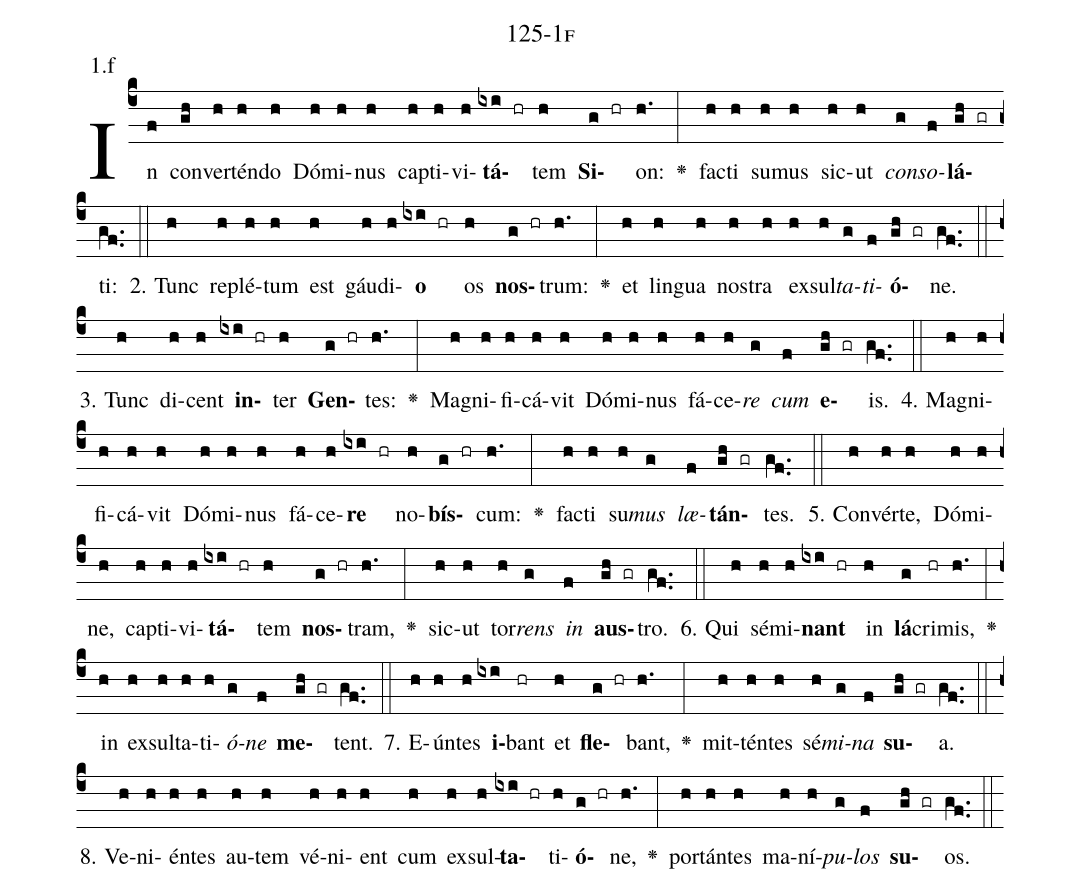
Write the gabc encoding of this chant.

name: 125-1f;
annotation: 1.f;
%%
(c4)In(f) con(gh)ver(h)tén(h)do(h) Dó(h)mi(h)nus(h) cap(h)ti(h)vi(h)<b>tá</b>(ixi hr)tem(h) <b>Si</b>(g hr)on:(h.) <v>\greheightstar</v>(:) fac(h)ti(h) su(h)mus(h) sic(h)ut(h) <i>con</i>(g)<i>so</i>(f)<b>lá</b>(gh gr)ti:(gf..) (::)
2. Tunc(h) re(h)plé(h)tum(h) est(h) gáu(h)di(h)<b>o</b>(ixi hr) os(h) <b>nos</b>(g hr)trum:(h.) <v>\greheightstar</v>(:) et(h) lin(h)gua(h) nos(h)tra(h) ex(h)sul(h)<i>ta</i>(g)<i>ti</i>(f)<b>ó</b>(gh gr)ne.(gf..) (::)
3. Tunc(h) di(h)cent(h) <b>in</b>(ixi hr)ter(h) <b>Gen</b>(g hr)tes:(h.) <v>\greheightstar</v>(:) Ma(h)gni(h)fi(h)cá(h)vit(h) Dó(h)mi(h)nus(h) fá(h)ce(h)<i>re</i>(g) <i>cum</i>(f) <b>e</b>(gh gr)is.(gf..) (::)
4. Ma(h)gni(h)fi(h)cá(h)vit(h) Dó(h)mi(h)nus(h) fá(h)ce(h)<b>re</b>(ixi hr) no(h)<b>bís</b>(g hr)cum:(h.) <v>\greheightstar</v>(:) fac(h)ti(h) su(h)<i>mus</i>(g) <i>læ</i>(f)<b>tán</b>(gh gr)tes.(gf..) (::)
5. Con(h)vér(h)te,(h) Dó(h)mi(h)ne,(h) cap(h)ti(h)vi(h)<b>tá</b>(ixi hr)tem(h) <b>nos</b>(g hr)tram,(h.) <v>\greheightstar</v>(:) sic(h)ut(h) tor(h)<i>rens</i>(g) <i>in</i>(f) <b>aus</b>(gh gr)tro.(gf..) (::)
6. Qui(h) sé(h)mi(h)<b>nant</b>(ixi hr) in(h) <b>lá</b>(g)cri(hr)mis,(h.) <v>\greheightstar</v>(:) in(h) ex(h)sul(h)ta(h)ti(h)<i>ó</i>(g)<i>ne</i>(f) <b>me</b>(gh gr)tent.(gf..) (::)
7. E(h)ún(h)tes(h) <b>i</b>(ixi)bant(hr) et(h) <b>fle</b>(g hr)bant,(h.) <v>\greheightstar</v>(:) mit(h)tén(h)tes(h) sé(h)<i>mi</i>(g)<i>na</i>(f) <b>su</b>(gh gr)a.(gf..) (::)
8. Ve(h)ni(h)én(h)tes(h) au(h)tem(h) vé(h)ni(h)ent(h) cum(h) ex(h)sul(h)<b>ta</b>(ixi hr)ti(h)<b>ó</b>(g hr)ne,(h.) <v>\greheightstar</v>(:) por(h)tán(h)tes(h) ma(h)ní(h)<i>pu</i>(g)<i>los</i>(f) <b>su</b>(gh gr)os.(gf..) (::)
